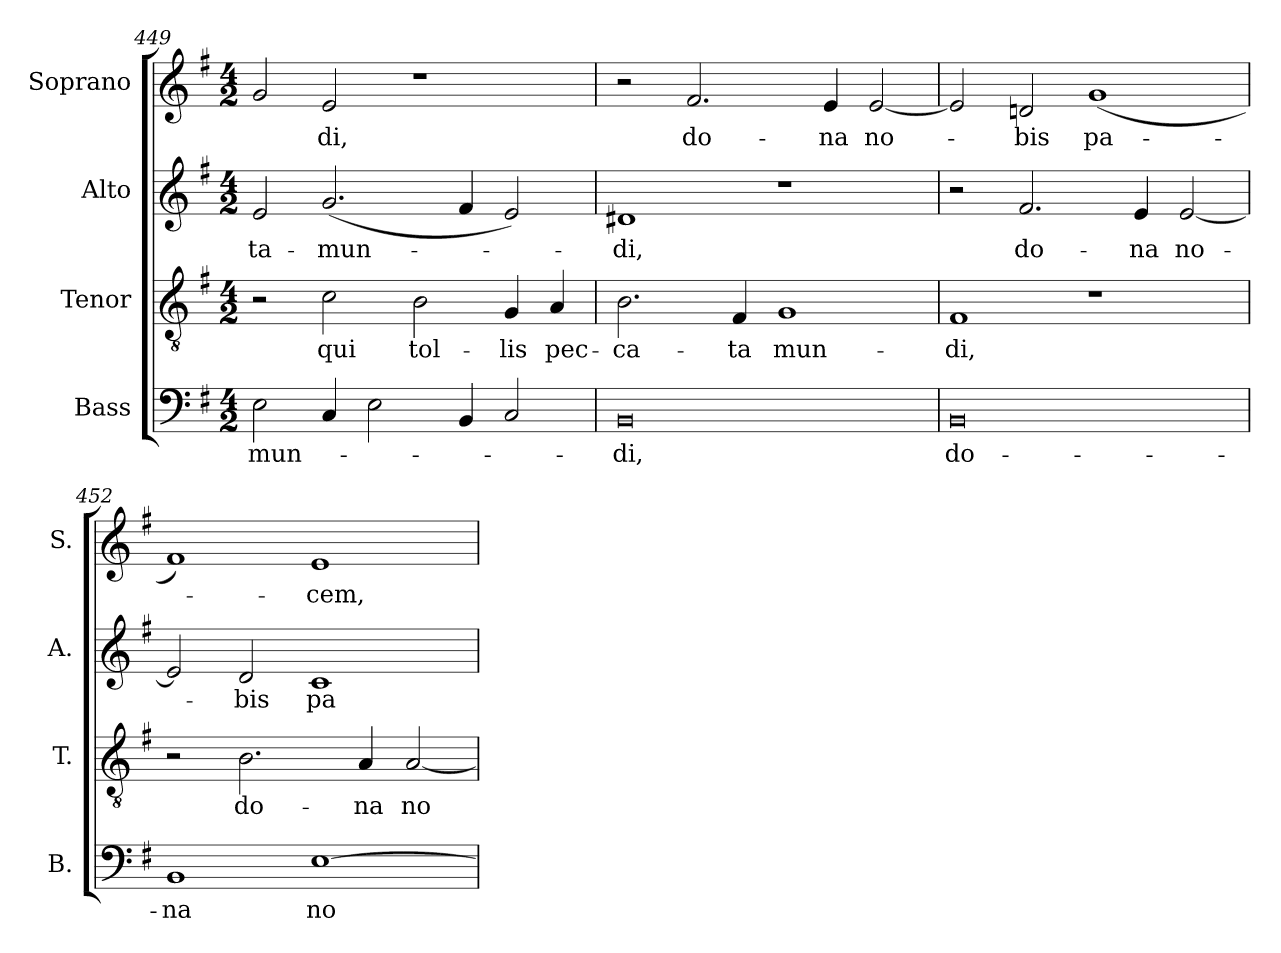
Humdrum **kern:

**kern	**text	**kern	**text	**kern	**text	**kern	**text
*part4	*part4	*part3	*part3	*part2	*part2	*part1	*part1
*staff4	*staff4	*staff3	*staff3	*staff2	*staff2	*staff1	*staff1
*I"Bass	*	*I"Tenor	*	*I"Alto	*	*I"Soprano	*
*I'B.	*	*I'T.	*	*I'A.	*	*I'S.	*
*clefF4	*	*clefGv2	*	*clefG2	*	*clefG2	*
*	*	*ITrd7c12	*	*	*	*	*
*k[f#]	*	*k[f#]	*	*k[f#]	*	*k[f#]	*
*G:	*	*G:	*	*G:	*	*G:	*
*M4/2	*	*M4/2	*	*M4/2	*	*M4/2	*
=449	=449	=449	=449	=449	=449	=449	=449
!	!LO:LY:b:color=#000000	!	!	!	!	!	!
!	!	!	!	!	!LO:LY:b:color=#000000	!	!
2Ei\	-mun-	2r	.	2ei/	-ta-	2gi/	.
!	!	!	!LO:LY:b:color=#000000	!	!	!	!
!	!	!	!	!	!LO:LY:b:color=#000000	!	!
!	!	!	!	!	!	!	!LO:LY:b:color=#000000
4Ci/	.	2Ci\	qui	(2.gi/	-mun-	2ei/	-di,
2Ei\	.	.	.	.	.	.	.
!	!	!	!LO:LY:b:color=#000000	!	!	!	!
.	.	2BBi\	tol-	.	.	1r	.
4BBi/	.	.	.	4f#i/	.	.	.
!	!	!	!LO:LY:b:color=#000000	!	!	!	!
2Ci/	.	4GGi/	-lis	2ei/)	.	.	.
!	!	!	!LO:LY:b:color=#000000	!	!	!	!
.	.	4AAi/	pec-	.	.	.	.
=450	=450	=450	=450	=450	=450	=450	=450
!	!LO:LY:b:color=#000000	!	!	!	!	!	!
!	!	!	!LO:LY:b:color=#000000	!	!	!	!
!	!	!	!	!	!LO:LY:b:color=#000000	!	!
0BBi	-di,	2.BBi\	-ca-	1d#Xi	-di,	2r	.
!	!	!	!	!	!	!	!LO:LY:b:color=#000000
.	.	.	.	.	.	2.f#i/	do-
!	!	!	!LO:LY:b:color=#000000	!	!	!	!
.	.	4FF#i/	-ta	.	.	.	.
!	!	!	!LO:LY:b:color=#000000	!	!	!	!
.	.	1GGi	mun-	1r	.	.	.
!	!	!	!	!	!	!	!LO:LY:b:color=#000000
.	.	.	.	.	.	4ei/	-na
!	!	!	!	!	!	!	!LO:LY:b:color=#000000
.	.	.	.	.	.	[2ei/	no-
!!LO:PB:g=z
=451	=451	=451	=451	=451	=451	=451	=451
!	!LO:LY:b:color=#000000	!	!	!	!	!	!
!	!	!	!LO:LY:b:color=#000000	!	!	!	!
0BBi	do-	1FF#i	-di,	2r	.	2ei/]	.
!	!	!	!	!	!LO:LY:b:color=#000000	!	!
!	!	!	!	!	!	!	!LO:LY:b:color=#000000
.	.	.	.	2.f#i/	do-	2dni/	-bis
!	!	!	!	!	!	!	!LO:LY:b:color=#000000
.	.	1r	.	.	.	(1gi	pa-
!	!	!	!	!	!LO:LY:b:color=#000000	!	!
.	.	.	.	4ei/	-na	.	.
!	!	!	!	!	!LO:LY:b:color=#000000	!	!
.	.	.	.	[2ei/	no-	.	.
=452	=452	=452	=452	=452	=452	=452	=452
!	!LO:LY:b:color=#000000	!	!	!	!	!	!
1BBi	-na	2r	.	2ei/]	.	1f#i)	.
!	!	!	!LO:LY:b:color=#000000	!	!	!	!
!	!	!	!	!	!LO:LY:b:color=#000000	!	!
.	.	2.BBi\	do-	2di/	-bis	.	.
!	!LO:LY:b:color=#000000	!	!	!	!	!	!
!	!	!	!	!	!LO:LY:b:color=#000000	!	!
!	!	!	!	!	!	!	!LO:LY:b:color=#000000
[1Ei	no-	.	.	1ci	pa-	1ei	-cem,
!	!	!	!LO:LY:b:color=#000000	!	!	!	!
.	.	4AAi/	-na	.	.	.	.
!	!	!	!LO:LY:b:color=#000000	!	!	!	!
.	.	[2AAi/	no-	.	.	.	.
=	=	=	=	=	=	=	=
*-	*-	*-	*-	*-	*-	*-	*-
